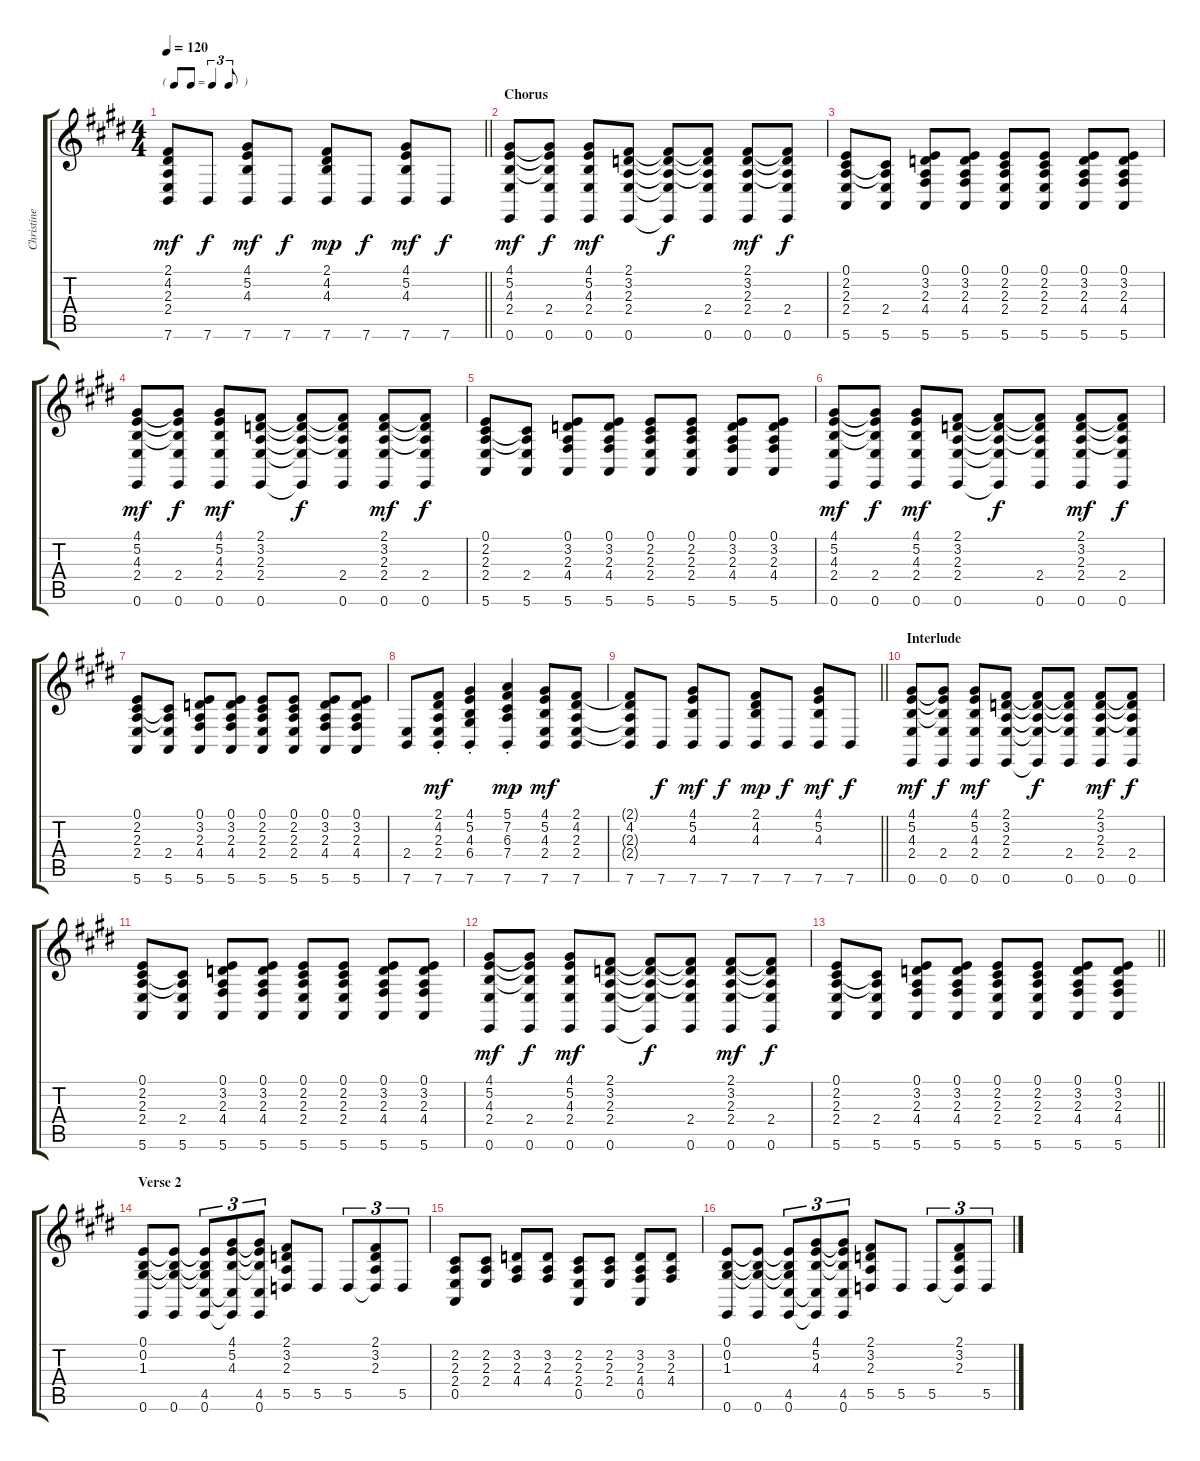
\track ("Christine McVie (Acous. Piano)" "Christine ") {instrument acousticgrandpiano}
\staff {score tabs}
\tuning (E4 B3 G3 D3 A2 E2) {hide}
\ts (4 4)
\tf triplet8th
\tempo 120
\clef g2
\barLineRight lightlight
\ks e
(2.1{t} 4.2 2.3{t} 2.4{t} 7.6).8{dy mf} 7.6.8{dy f} (4.1 5.2 4.3 7.6).8{dy mf} 7.6.8{dy f} (2.1 4.2 4.3 7.6).8{dy mp} 7.6.8{dy f} (4.1 5.2 4.3 7.6).8{dy mf} 7.6.8{dy f} |
\section ("" "Chorus")
(4.1 5.2 4.3 2.4 0.6).8{dy mf} (4.1{t} 5.2{t} 4.3{t} 2.4 0.6).8{dy f} (4.1 5.2 4.3 2.4 0.6).8{dy mf} (2.1 3.2 2.3 2.4 0.6).8 (2.1{t} 3.2{t} 2.3{t} 2.4{t} 0.6{t}).8{dy f} (2.1{t} 3.2{t} 2.3{t} 2.4 0.6).8 (2.1 3.2 2.3 2.4 0.6).8{dy mf} (2.1{t} 3.2{t} 2.3{t} 2.4 0.6).8{dy f} |
(0.1 2.2 2.3 2.4 5.6).8 (2.2{t} 2.3{t} 2.4 5.6).8 (0.1 3.2 2.3 4.4 5.6).8 (0.1 3.2 2.3 4.4 5.6).8 (0.1 2.2 2.3 2.4 5.6).8 (0.1 2.2 2.3 2.4 5.6).8 (0.1 3.2 2.3 4.4 5.6).8 (0.1 3.2 2.3 4.4 5.6).8 |
(4.1 5.2 4.3 2.4 0.6).8{dy mf} (4.1{t} 5.2{t} 4.3{t} 2.4 0.6).8{dy f} (4.1 5.2 4.3 2.4 0.6).8{dy mf} (2.1 3.2 2.3 2.4 0.6).8 (2.1{t} 3.2{t} 2.3{t} 2.4{t} 0.6{t}).8{dy f} (2.1{t} 3.2{t} 2.3{t} 2.4 0.6).8 (2.1 3.2 2.3 2.4 0.6).8{dy mf} (2.1{t} 3.2{t} 2.3{t} 2.4 0.6).8{dy f} |
(0.1 2.2 2.3 2.4 5.6).8 (2.2{t} 2.3{t} 2.4 5.6).8 (0.1 3.2 2.3 4.4 5.6).8 (0.1 3.2 2.3 4.4 5.6).8 (0.1 2.2 2.3 2.4 5.6).8 (0.1 2.2 2.3 2.4 5.6).8 (0.1 3.2 2.3 4.4 5.6).8 (0.1 3.2 2.3 4.4 5.6).8 |
(4.1 5.2 4.3 2.4 0.6).8{dy mf} (4.1{t} 5.2{t} 4.3{t} 2.4 0.6).8{dy f} (4.1 5.2 4.3 2.4 0.6).8{dy mf} (2.1 3.2 2.3 2.4 0.6).8 (2.1{t} 3.2{t} 2.3{t} 2.4{t} 0.6{t}).8{dy f} (2.1{t} 3.2{t} 2.3{t} 2.4 0.6).8 (2.1 3.2 2.3 2.4 0.6).8{dy mf} (2.1{t} 3.2{t} 2.3{t} 2.4 0.6).8{dy f} |
(0.1 2.2 2.3 2.4 5.6).8 (2.2{t} 2.3{t} 2.4 5.6).8 (0.1 3.2 2.3 4.4 5.6).8 (0.1 3.2 2.3 4.4 5.6).8 (0.1 2.2 2.3 2.4 5.6).8 (0.1 2.2 2.3 2.4 5.6).8 (0.1 3.2 2.3 4.4 5.6).8 (0.1 3.2 2.3 4.4 5.6).8 |
(2.4 7.6).8 (2.1{st} 4.2{st} 2.3 2.4 7.6).8{dy mf} (4.1 5.2{st} 4.3 6.4 7.6).4 (5.1{st} 7.2{st} 6.3{st} 7.4 7.6{st}).4{dy mp} (4.1 5.2 4.3 2.4 7.6).8{dy mf} (2.1 4.2 2.3 2.4 7.6).8 |
\barLineRight lightlight
(2.1{t} 4.2 2.3{t} 2.4{t} 7.6).8 7.6.8{dy f} (4.1 5.2 4.3 7.6).8{dy mf} 7.6.8{dy f} (2.1 4.2 4.3 7.6).8{dy mp} 7.6.8{dy f} (4.1 5.2 4.3 7.6).8{dy mf} 7.6.8{dy f} |
\section ("" "Interlude")
(4.1 5.2 4.3 2.4 0.6).8{dy mf} (4.1{t} 5.2{t} 4.3{t} 2.4 0.6).8{dy f} (4.1 5.2 4.3 2.4 0.6).8{dy mf} (2.1 3.2 2.3 2.4 0.6).8 (2.1{t} 3.2{t} 2.3{t} 2.4{t} 0.6{t}).8{dy f} (2.1{t} 3.2{t} 2.3{t} 2.4 0.6).8 (2.1 3.2 2.3 2.4 0.6).8{dy mf} (2.1{t} 3.2{t} 2.3{t} 2.4 0.6).8{dy f} |
(0.1 2.2 2.3 2.4 5.6).8 (2.2{t} 2.3{t} 2.4 5.6).8 (0.1 3.2 2.3 4.4 5.6).8 (0.1 3.2 2.3 4.4 5.6).8 (0.1 2.2 2.3 2.4 5.6).8 (0.1 2.2 2.3 2.4 5.6).8 (0.1 3.2 2.3 4.4 5.6).8 (0.1 3.2 2.3 4.4 5.6).8 |
(4.1 5.2 4.3 2.4 0.6).8{dy mf} (4.1{t} 5.2{t} 4.3{t} 2.4 0.6).8{dy f} (4.1 5.2 4.3 2.4 0.6).8{dy mf} (2.1 3.2 2.3 2.4 0.6).8 (2.1{t} 3.2{t} 2.3{t} 2.4{t} 0.6{t}).8{dy f} (2.1{t} 3.2{t} 2.3{t} 2.4 0.6).8 (2.1 3.2 2.3 2.4 0.6).8{dy mf} (2.1{t} 3.2{t} 2.3{t} 2.4 0.6).8{dy f} |
\barLineRight lightlight
(0.1 2.2 2.3 2.4 5.6).8 (2.2{t} 2.3{t} 2.4 5.6).8 (0.1 3.2 2.3 4.4 5.6).8 (0.1 3.2 2.3 4.4 5.6).8 (0.1 2.2 2.3 2.4 5.6).8 (0.1 2.2 2.3 2.4 5.6).8 (0.1 3.2 2.3 4.4 5.6).8 (0.1 3.2 2.3 4.4 5.6).8 |
\section ("" "Verse 2")
(0.1 0.2 1.3 0.6).8 (0.1{t} 0.2{t} 1.3{t} 0.6).8 (0.1{t} 0.2{t} 1.3{t} 4.5 0.6).8{tu (3 2)} (4.1 5.2 4.3 4.5{t} 0.6{t}).8{tu (3 2)} (4.1{t} 5.2{t} 4.3{t} 4.5 0.6).8{tu (3 2)} (2.1 3.2 2.3 5.5).8 5.5.8 5.5.8{tu (3 2)} (2.1 3.2 2.3 5.5{t}).8{tu (3 2)} 5.5.8{tu (3 2)} |
(2.2 2.3 2.4 0.5).8 (2.2 2.3 2.4).8 (3.2 2.3 4.4).8 (3.2 2.3 4.4).8 (2.2 2.3 2.4 0.5).8 (2.2 2.3 2.4).8 (3.2 2.3 4.4 0.5).8 (3.2 2.3 4.4).8 |
(0.1 0.2 1.3 0.6).8 (0.1{t} 0.2{t} 1.3{t} 0.6).8 (0.1{t} 0.2{t} 1.3{t} 4.5 0.6).8{tu (3 2)} (4.1 5.2 4.3 4.5{t} 0.6{t}).8{tu (3 2)} (4.1{t} 5.2{t} 4.3{t} 4.5 0.6).8{tu (3 2)} (2.1 3.2 2.3 5.5).8 5.5.8 5.5.8{tu (3 2)} (2.1 3.2 2.3 5.5{t}).8{tu (3 2)} 5.5.8{tu (3 2)}
